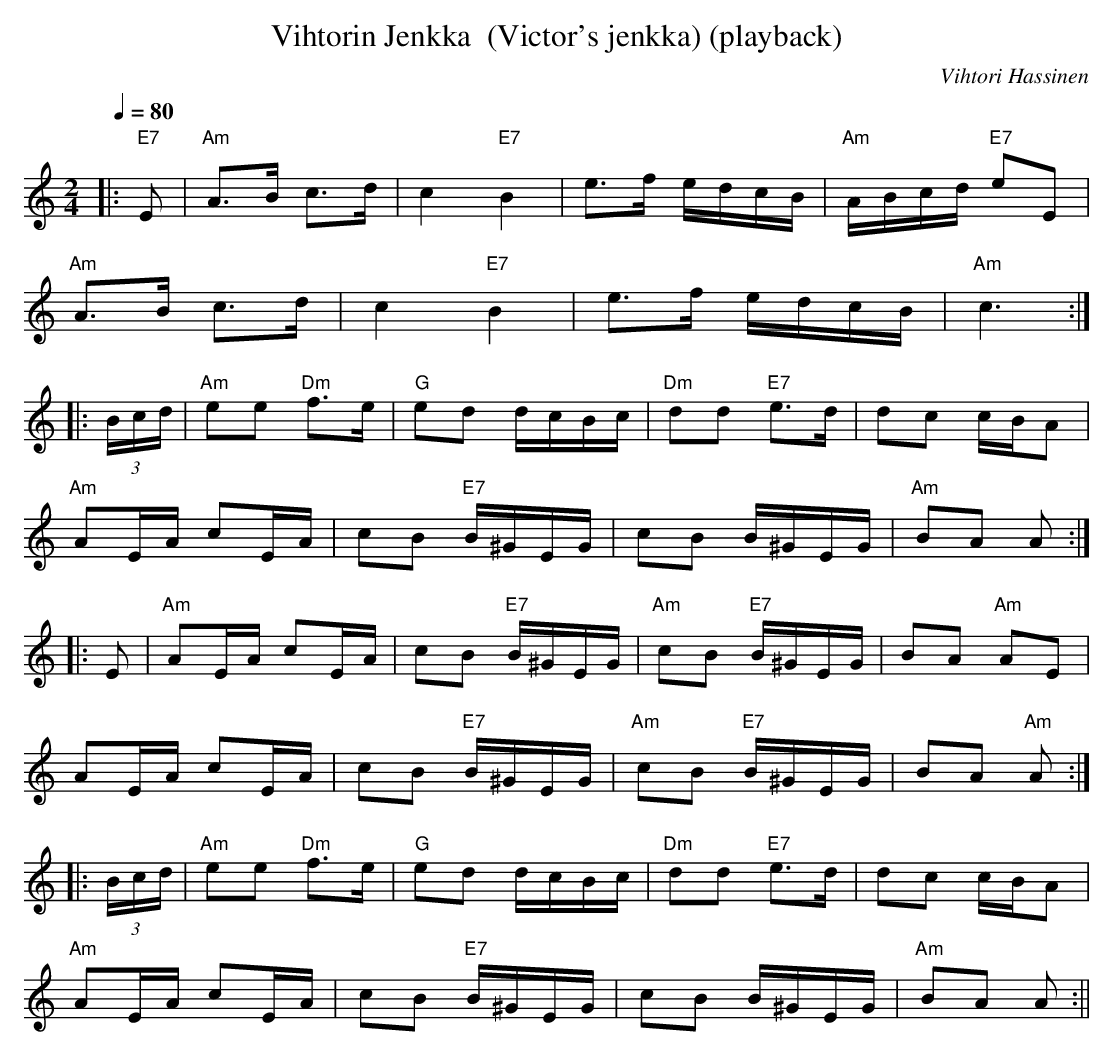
X:1
T:Vihtorin Jenkka  (Victor's jenkka) (playback)
M:2/4
L:1/8
Q:1/4=80
C:Vihtori Hassinen
K:Am
|: "E7" E | "Am" A>B c>d | c2 "E7" B2 |
e>f e/2d/2c/2B/2 | "Am" A/2B/2c/2d/2 "E7" eE | !
"Am" A>B c>d | c2 "E7" B2 |
e>f e/2d/2c/2B/2 | "Am" c3 :| !
|: (3B/2c/2d/2 | "Am" ee "Dm" f>e | "G" ed d/2c/2B/2c/2 |
"Dm" dd "E7" e>d | dc c/B/2A | !
"Am" AE/2A/2 cE/2A/2 | cB "E7" B/2^G/2E/2G/2 |
cB B/2^G/2E/2G/2 | "Am" BA A :| !
|: E | "Am" AE/2A/2 cE/2A/2 | cB "E7" B/2^G/2E/2G/2 |
"Am" cB "E7" B/2^G/2E/2G/2 | BA "Am" AE | !
AE/2A/2 cE/2A/2 | cB "E7" B/2^G/2E/2G/2 |
"Am" cB "E7" B/2^G/2E/2G/2 | BA "Am" A :| !
|: (3B/2c/2d/2 | "Am" ee "Dm" f>e | "G" ed d/2c/2B/2c/2 |
"Dm" dd "E7" e>d | dc c/B/2A | !
"Am" AE/2A/2 cE/2A/2 | cB "E7" B/2^G/2E/2G/2 |
cB B/2^G/2E/2G/2 | "Am" BA A :||
